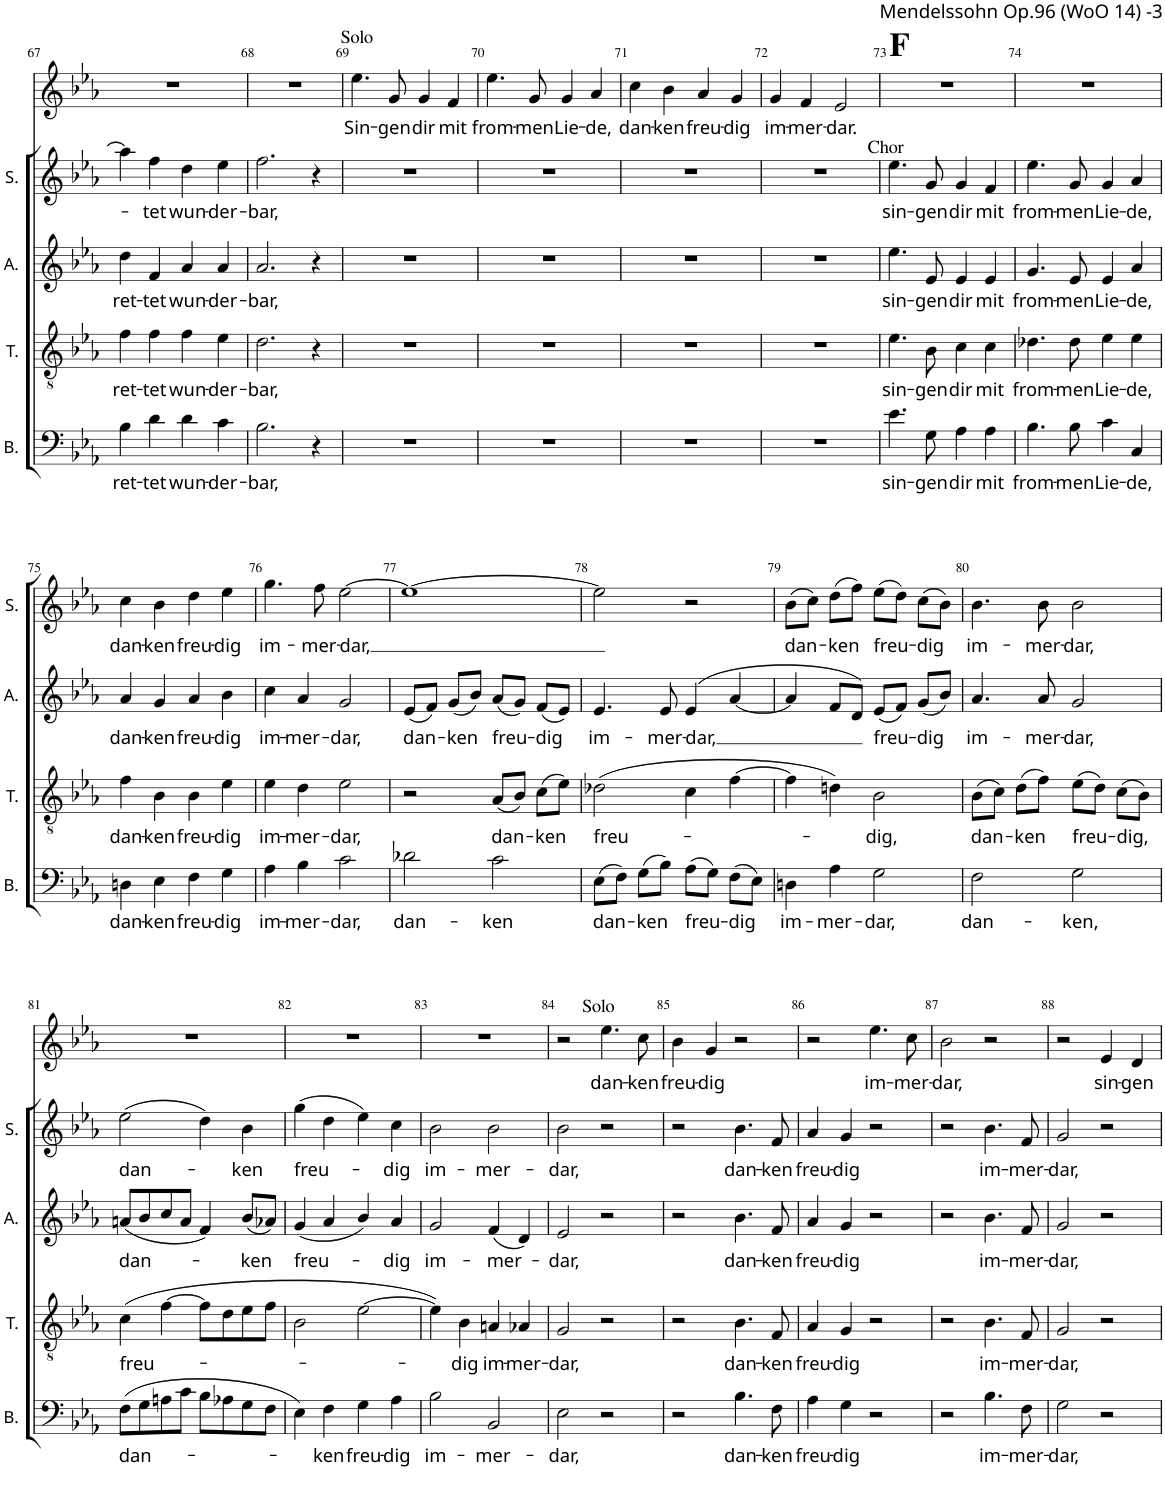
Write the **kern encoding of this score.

**kern	**text	**kern	**text	**kern	**text	**kern	**text	**kern	**text
*part5	*part5	*part4	*part4	*part3	*part3	*part2	*part2	*part1	*part1
*staff5	*staff5	*staff4	*staff4	*staff3	*staff3	*staff2	*staff2	*staff1	*staff1
*I"Basse	*	*I"Tenor	*	*I"Alto	*	*I"Soprano	*	*I"Alto solo	*
*I'B.	*	*I'T.	*	*I'A.	*	*I'S.	*	*	*
!!LO:PB:g=z
*clefF4	*	*clefGv2	*	*clefG2	*	*clefG2	*	*clefG2	*
*k[b-e-a-]	*	*k[b-e-a-]	*	*k[b-e-a-]	*	*k[b-e-a-]	*	*k[b-e-a-]	*
*M4/4	*	*M4/4	*	*M4/4	*	*M4/4	*	*M4/4	*
*met(c)	*	*met(c)	*	*met(c)	*	*met(c)	*	*met(c)	*
=67	=67	=67	=67	=67	=67	=67	=67	=67	=67
!	!LO:LY:b	!	!LO:LY:b	!	!LO:LY:b	!	!	!	!
4B-\	ret-	4f\	ret-	4dd\	ret-	4aa-\]	.	1r	.
!	!LO:LY:b	!	!LO:LY:b	!	!LO:LY:b	!	!LO:LY:b	!	!
4d\	-tet	4f\	-tet	4f/	-tet	4ff\	-tet	.	.
!	!LO:LY:b	!	!LO:LY:b	!	!LO:LY:b	!	!LO:LY:b	!	!
4d\	wun-	4f\	wun-	4a-/	wun-	4dd\	wun-	.	.
!	!LO:LY:b	!	!LO:LY:b	!	!LO:LY:b	!	!LO:LY:b	!	!
4c\	-der-	4e-\	-der-	4a-/	-der-	4ee-\	-der-	.	.
=68	=68	=68	=68	=68	=68	=68	=68	=68	=68
!	!LO:LY:b	!	!LO:LY:b	!	!LO:LY:b	!	!LO:LY:b	!	!
2.B-\	-bar,	2.d\	-bar,	2.a-/	-bar,	2.ff\	-bar,	1r	.
4r	.	4r	.	4r	.	4r	.	.	.
=69	=69	=69	=69	=69	=69	=69	=69	=69	=69
!	!	!	!	!	!	!	!	!LO:TX:a:t=Solo	!
!	!	!	!	!	!	!	!	!	!LO:LY:b
1r	.	1r	.	1r	.	1r	.	4.ee-\	Sin-
!	!	!	!	!	!	!	!	!	!LO:LY:b
.	.	.	.	.	.	.	.	8g/	-gen
!	!	!	!	!	!	!	!	!	!LO:LY:b
.	.	.	.	.	.	.	.	4g/	dir
!	!	!	!	!	!	!	!	!	!LO:LY:b
.	.	.	.	.	.	.	.	4f/	mit
=70	=70	=70	=70	=70	=70	=70	=70	=70	=70
!	!	!	!	!	!	!	!	!	!LO:LY:b
1r	.	1r	.	1r	.	1r	.	4.ee-\	from-
!	!	!	!	!	!	!	!	!	!LO:LY:b
.	.	.	.	.	.	.	.	8g/	-men
!	!	!	!	!	!	!	!	!	!LO:LY:b
.	.	.	.	.	.	.	.	4g/	Lie-
!	!	!	!	!	!	!	!	!	!LO:LY:b
.	.	.	.	.	.	.	.	4a-/	-de,
=71	=71	=71	=71	=71	=71	=71	=71	=71	=71
!	!	!	!	!	!	!	!	!	!LO:LY:b
1r	.	1r	.	1r	.	1r	.	4cc\	dan-
!	!	!	!	!	!	!	!	!	!LO:LY:b
.	.	.	.	.	.	.	.	4b-\	-ken
!	!	!	!	!	!	!	!	!	!LO:LY:b
.	.	.	.	.	.	.	.	4a-/	freu-
!	!	!	!	!	!	!	!	!	!LO:LY:b
.	.	.	.	.	.	.	.	4g/	-dig
=72	=72	=72	=72	=72	=72	=72	=72	=72	=72
!	!	!	!	!	!	!	!	!	!LO:LY:b
1r	.	1r	.	1r	.	1r	.	4g/	im-
!	!	!	!	!	!	!	!	!	!LO:LY:b
.	.	.	.	.	.	.	.	4f/	-mer-
!	!	!	!	!	!	!	!	!	!LO:LY:b
.	.	.	.	.	.	.	.	2e-/	-dar.
=73	=73	=73	=73	=73	=73	=73	=73	=73	=73
!	!	!	!	!	!	!	!	!LO:TX:a:B:t=F	!
!	!	!	!	!	!	!LO:TX:a:t=Chor	!	!	!
!	!LO:LY:b	!	!LO:LY:b	!	!LO:LY:b	!	!LO:LY:b	!	!
4.e-\	sin-	4.e-\	sin-	4.ee-\	sin-	4.ee-\	sin-	1r	.
!	!LO:LY:b	!	!LO:LY:b	!	!LO:LY:b	!	!LO:LY:b	!	!
8G\	-gen	8B-\	-gen	8e-/	-gen	8g/	-gen	.	.
!	!LO:LY:b	!	!LO:LY:b	!	!LO:LY:b	!	!LO:LY:b	!	!
4A-\	dir	4c\	dir	4e-/	dir	4g/	dir	.	.
!	!LO:LY:b	!	!LO:LY:b	!	!LO:LY:b	!	!LO:LY:b	!	!
4A-\	mit	4c\	mit	4e-/	mit	4f/	mit	.	.
=74	=74	=74	=74	=74	=74	=74	=74	=74	=74
!	!LO:LY:b	!	!LO:LY:b	!	!LO:LY:b	!	!LO:LY:b	!	!
4.B-\	from-	4.d-X\	from-	4.g/	from-	4.ee-\	from-	1r	.
!	!LO:LY:b	!	!LO:LY:b	!	!LO:LY:b	!	!LO:LY:b	!	!
8B-\	-men	8d-\	-men	8e-/	-men	8g/	-men	.	.
!	!LO:LY:b	!	!LO:LY:b	!	!LO:LY:b	!	!LO:LY:b	!	!
4c\	Lie-	4e-\	Lie-	4e-/	Lie-	4g/	Lie-	.	.
!	!LO:LY:b	!	!LO:LY:b	!	!LO:LY:b	!	!LO:LY:b	!	!
4C/	-de,	4e-\	-de,	4a-/	-de,	4a-/	-de,	.	.
!!LO:LB:g=z
=75	=75	=75	=75	=75	=75	=75	=75	=75	=75
!	!LO:LY:b	!	!LO:LY:b	!	!LO:LY:b	!	!LO:LY:b	!	!
4Dn\	dan-	4f\	dan-	4a-/	dan-	4cc\	dan-	1r	.
!	!LO:LY:b	!	!LO:LY:b	!	!LO:LY:b	!	!LO:LY:b	!	!
4E-\	-ken	4B-\	-ken	4g/	-ken	4b-\	-ken	.	.
!	!LO:LY:b	!	!LO:LY:b	!	!LO:LY:b	!	!LO:LY:b	!	!
4F\	freu-	4B-\	freu-	4a-/	freu-	4dd\	freu-	.	.
!	!LO:LY:b	!	!LO:LY:b	!	!LO:LY:b	!	!LO:LY:b	!	!
4G\	-dig	4e-\	-dig	4b-\	-dig	4ee-\	-dig	.	.
=76	=76	=76	=76	=76	=76	=76	=76	=76	=76
!	!LO:LY:b	!	!LO:LY:b	!	!LO:LY:b	!	!LO:LY:b	!	!
4A-\	im-	4e-\	im-	4cc\	im-	4.gg\	im-	1r	.
!	!LO:LY:b	!	!LO:LY:b	!	!LO:LY:b	!	!	!	!
4B-\	-mer-	4d\	-mer-	4a-/	-mer-	.	.	.	.
!	!	!	!	!	!	!	!LO:LY:b	!	!
.	.	.	.	.	.	8ff\	-mer-	.	.
!	!LO:LY:b	!	!LO:LY:b	!	!LO:LY:b	!	!LO:LY:b	!	!
2c\	-dar,	2e-\	-dar,	2g/	-dar,	[2ee-\	-dar,	.	.
=77	=77	=77	=77	=77	=77	=77	=77	=77	=77
!	!LO:LY:b	!	!	!	!LO:LY:b	!	!	!	!
2d-X\	dan-	2r	.	(8e-/L	dan-	1ee-_	.	1r	.
.	.	.	.	8f/J)	.	.	.	.	.
!	!	!	!	!	!LO:LY:b	!	!	!	!
.	.	.	.	(8g/L	-ken	.	.	.	.
.	.	.	.	8b-/J)	.	.	.	.	.
!	!LO:LY:b	!	!LO:LY:b	!	!LO:LY:b	!	!	!	!
2c\	-ken	(8A-/L	dan-	(8a-/L	freu-	.	.	.	.
.	.	8B-/J)	.	8g/J)	.	.	.	.	.
!	!	!	!LO:LY:b	!	!LO:LY:b	!	!	!	!
.	.	(8c\L	-ken	(8f/L	-dig	.	.	.	.
.	.	8e-\J)	.	8e-/J)	.	.	.	.	.
=78	=78	=78	=78	=78	=78	=78	=78	=78	=78
!	!LO:LY:b	!	!LO:LY:b	!	!LO:LY:b	!	!	!	!
(8E-\L	dan-	(2d-X\	freu-	4.e-/	im-	2ee-\]	.	1r	.
8F\J)	.	.	.	.	.	.	.	.	.
!	!LO:LY:b	!	!	!	!	!	!	!	!
(8G\L	-ken	.	.	.	.	.	.	.	.
!	!	!	!	!	!LO:LY:b	!	!	!	!
8B-\J)	.	.	.	8e-/	-mer-	.	.	.	.
!	!LO:LY:b	!	!	!	!LO:LY:b	!	!	!	!
(8A-\L	freu-	4c\	.	(>4e-/	-dar,	2r	.	.	.
8G\J)	.	.	.	.	.	.	.	.	.
!	!LO:LY:b	!	!	!	!	!	!	!	!
(8F\L	-dig	[4f\	.	[4a-/	.	.	.	.	.
8E-\J)	.	.	.	.	.	.	.	.	.
=79	=79	=79	=79	=79	=79	=79	=79	=79	=79
!	!LO:LY:b	!	!	!	!	!	!LO:LY:b	!	!
4Dn\	im-	4f\]	.	4a-/]	.	(8b-\L	dan-	1r	.
.	.	.	.	.	.	8cc\J)	.	.	.
!	!LO:LY:b	!	!	!	!	!	!LO:LY:b	!	!
4A-\	-mer-	4dn\)	.	8f/L	.	(8dd\L	-ken	.	.
.	.	.	.	8d/J)	.	8ff\J)	.	.	.
!	!LO:LY:b	!	!LO:LY:b	!	!LO:LY:b	!	!LO:LY:b	!	!
2G\	-dar,	2B-\	-dig,	(8e-/L	freu-	(8ee-\L	freu-	.	.
.	.	.	.	8f/J)	.	8dd\J)	.	.	.
!	!	!	!	!	!LO:LY:b	!	!LO:LY:b	!	!
.	.	.	.	(8g/L	-dig	(8cc\L	-dig	.	.
.	.	.	.	8b-/J)	.	8b-\J)	.	.	.
=80	=80	=80	=80	=80	=80	=80	=80	=80	=80
!	!LO:LY:b	!	!LO:LY:b	!	!LO:LY:b	!	!LO:LY:b	!	!
2F\	dan-	(8B-\L	dan-	4.a-/	im-	4.b-\	im-	1r	.
.	.	8c\J)	.	.	.	.	.	.	.
!	!	!	!LO:LY:b	!	!	!	!	!	!
.	.	(8d\L	-ken	.	.	.	.	.	.
!	!	!	!	!	!LO:LY:b	!	!LO:LY:b	!	!
.	.	8f\J)	.	8a-/	-mer-	8b-\	-mer-	.	.
!	!LO:LY:b	!	!LO:LY:b	!	!LO:LY:b	!	!LO:LY:b	!	!
2G\	-ken,	(8e-\L	freu-	2g/	-dar,	2b-\	-dar,	.	.
.	.	8d\J)	.	.	.	.	.	.	.
!	!	!	!LO:LY:b	!	!	!	!	!	!
.	.	(8c\L	-dig,	.	.	.	.	.	.
.	.	8B-\J)	.	.	.	.	.	.	.
!!LO:LB:g=z
=81	=81	=81	=81	=81	=81	=81	=81	=81	=81
!	!LO:LY:b	!	!LO:LY:b	!	!LO:LY:b	!	!LO:LY:b	!	!
(8F\L	dan-	(4c\	freu-	(8an/L	dan-	(2ee-\	dan-	1r	.
8G\	.	.	.	8b-/	.	.	.	.	.
8An\	.	[4f\	.	8cc/	.	.	.	.	.
8c\J	.	.	.	8a/J	.	.	.	.	.
8B-\L	.	8f\L]	.	4f/)	.	4dd\)	.	.	.
8A-X\	.	8d\	.	.	.	.	.	.	.
!	!	!	!	!	!LO:LY:b	!	!LO:LY:b	!	!
8G\	.	8e-\	.	(8b-/L	-ken	4b-\	-ken	.	.
8F\J	.	8f\J	.	8a-X/J)	.	.	.	.	.
=82	=82	=82	=82	=82	=82	=82	=82	=82	=82
!	!	!	!	!	!LO:LY:b	!	!LO:LY:b	!	!
4E-\)	.	2B-\	.	(4g/	freu-	(4gg\	freu-	1r	.
!	!LO:LY:b	!	!	!	!	!	!	!	!
4F\	-ken	.	.	4a-/	.	4dd\	.	.	.
!	!LO:LY:b	!	!	!	!	!	!	!	!
4G\	freu-	[2e-\	.	4b-/)	.	4ee-\)	.	.	.
!	!LO:LY:b	!	!	!	!LO:LY:b	!	!LO:LY:b	!	!
4A-\	-dig	.	.	4a-/	-dig	4cc\	-dig	.	.
=83	=83	=83	=83	=83	=83	=83	=83	=83	=83
!	!LO:LY:b	!	!	!	!LO:LY:b	!	!LO:LY:b	!	!
2B-\	im-	4e-\])	.	2g/	im-	2b-\	im-	1r	.
!	!	!	!LO:LY:b	!	!	!	!	!	!
.	.	4B-\	-dig	.	.	.	.	.	.
!	!LO:LY:b	!	!LO:LY:b	!	!LO:LY:b	!	!LO:LY:b	!	!
2BB-/	-mer-	4An/	im-	(4f/	-mer-	2b-\	-mer-	.	.
!	!	!	!LO:LY:b	!	!	!	!	!	!
.	.	4A-X/	-mer-	4d/)	.	.	.	.	.
=84	=84	=84	=84	=84	=84	=84	=84	=84	=84
!	!LO:LY:b	!	!LO:LY:b	!	!LO:LY:b	!	!LO:LY:b	!	!
2E-\	-dar,	2G/	-dar,	2e-/	-dar,	2b-\	-dar,	2r	.
!	!	!	!	!	!	!	!	!LO:TX:a:t=Solo	!
!	!	!	!	!	!	!	!	!	!LO:LY:b
2r	.	2r	.	2r	.	2r	.	4.ee-\	dan-
!	!	!	!	!	!	!	!	!	!LO:LY:b
.	.	.	.	.	.	.	.	8cc\	-ken
=85	=85	=85	=85	=85	=85	=85	=85	=85	=85
!	!	!	!	!	!	!	!	!	!LO:LY:b
2r	.	2r	.	2r	.	2r	.	4b-\	freu-
!	!	!	!	!	!	!	!	!	!LO:LY:b
.	.	.	.	.	.	.	.	4g/	-dig
!	!LO:LY:b	!	!LO:LY:b	!	!LO:LY:b	!	!LO:LY:b	!	!
4.B-\	dan-	4.B-\	dan-	4.b-\	dan-	4.b-\	dan-	2r	.
!	!LO:LY:b	!	!LO:LY:b	!	!LO:LY:b	!	!LO:LY:b	!	!
8F\	-ken	8F/	-ken	8f/	-ken	8f/	-ken	.	.
=86	=86	=86	=86	=86	=86	=86	=86	=86	=86
!	!LO:LY:b	!	!LO:LY:b	!	!LO:LY:b	!	!LO:LY:b	!	!
4A-\	freu-	4A-/	freu-	4a-/	freu-	4a-/	freu-	2r	.
!	!LO:LY:b	!	!LO:LY:b	!	!LO:LY:b	!	!LO:LY:b	!	!
4G\	-dig	4G/	-dig	4g/	-dig	4g/	-dig	.	.
!	!	!	!	!	!	!	!	!	!LO:LY:b
2r	.	2r	.	2r	.	2r	.	4.ee-\	im-
!	!	!	!	!	!	!	!	!	!LO:LY:b
.	.	.	.	.	.	.	.	8cc\	-mer-
=87	=87	=87	=87	=87	=87	=87	=87	=87	=87
!	!	!	!	!	!	!	!	!	!LO:LY:b
2r	.	2r	.	2r	.	2r	.	2b-\	-dar,
!	!LO:LY:b	!	!LO:LY:b	!	!LO:LY:b	!	!LO:LY:b	!	!
4.B-\	im-	4.B-\	im-	4.b-\	im-	4.b-\	im-	2r	.
!	!LO:LY:b	!	!LO:LY:b	!	!LO:LY:b	!	!LO:LY:b	!	!
8F\	-mer-	8F/	-mer-	8f/	-mer-	8f/	-mer-	.	.
=88	=88	=88	=88	=88	=88	=88	=88	=88	=88
!	!LO:LY:b	!	!LO:LY:b	!	!LO:LY:b	!	!LO:LY:b	!	!
2G\	-dar,	2G/	-dar,	2g/	-dar,	2g/	-dar,	2r	.
!	!	!	!	!	!	!	!	!	!LO:LY:b
2r	.	2r	.	2r	.	2r	.	4e-/	sin-
!	!	!	!	!	!	!	!	!	!LO:LY:b
.	.	.	.	.	.	.	.	4d/	-gen
=	=	=	=	=	=	=	=	=	=
*-	*-	*-	*-	*-	*-	*-	*-	*-	*-
